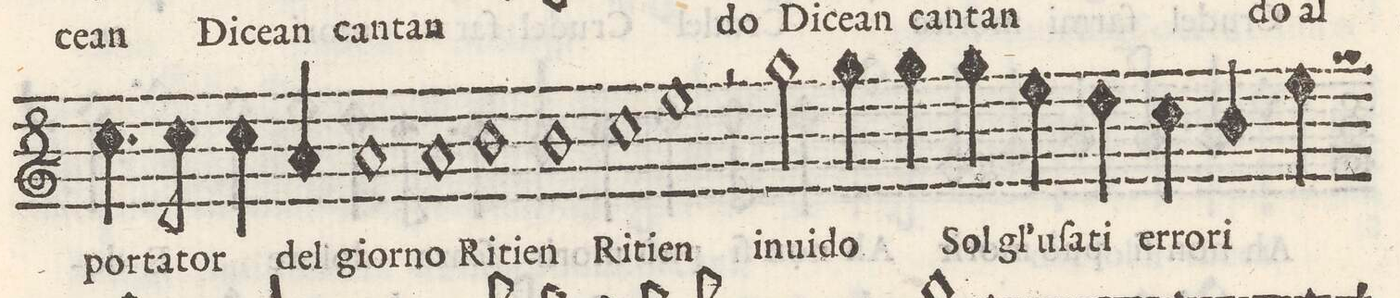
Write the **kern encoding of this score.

**kern	**text
*I"QUINTO	*
*clefG2	*
*k[]	*
*met(c)	*
*M2/1	*
4.cc\	por-
8cc\	-ta-
4cc\	-tor
4a/	del
1a	gior-
=15-	=15-
1a	-no
1b	Ri-
=16-	=16-
1b	-tien
1cc	Ri-
=17-	=17-
1ee	-tien
2r	.
2gg\	in-
=18-	=18-
4gg\	-ui-
4gg\	-do
4gg\	Sol
4ee\	gl`uſa-
4dd\	-ti
4cc\	er-
4b/	-ro-
4ee\	-ri
=19-	=19-
4r	.
*-	*-
